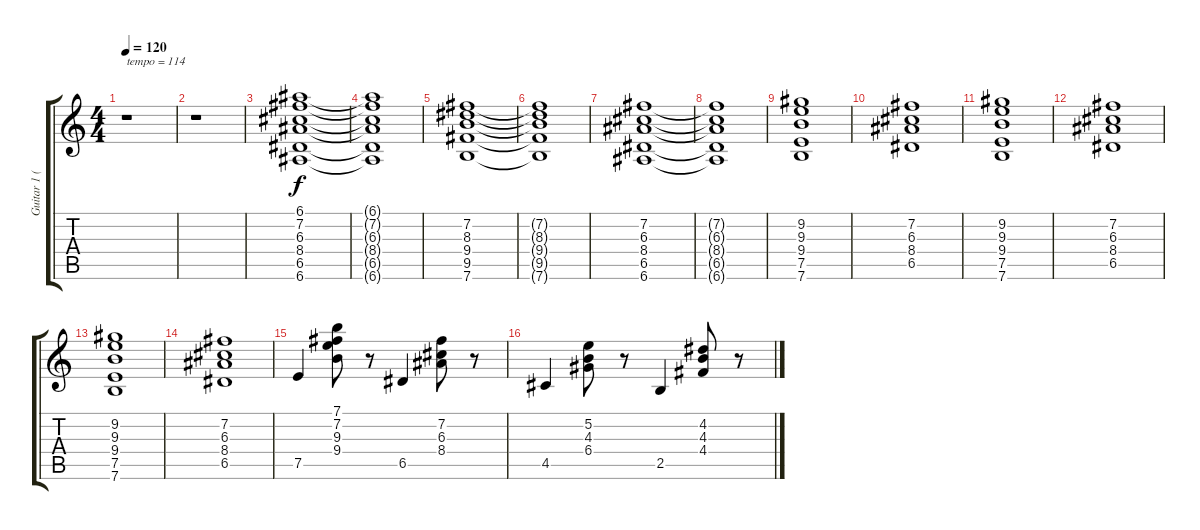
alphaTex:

\track ("Guitar 1 (Clean)" "Guitar 1 (") {instrument electricguitarclean}
\staff {score tabs}
\tuning (E4 B3 G3 D3 A2 E2) {hide}
\ts (4 4)
\tempo 120
\clef g2
\ks c
r.1{txt "tempo = 114" dy f instrument electricguitarclean} |
r.1 |
(6.1 7.2 6.3 8.4 6.5 6.6).1 |
(6.1{t} 7.2{t} 6.3{t} 8.4{t} 6.5{t} 6.6{t}).1 |
(7.2 8.3 9.4 9.5 7.6).1 |
(7.2{t} 8.3{t} 9.4{t} 9.5{t} 7.6{t}).1 |
(7.2 6.3 8.4 6.5 6.6).1 |
(7.2{t} 6.3{t} 8.4{t} 6.5{t} 6.6{t}).1 |
(9.2 9.3 9.4 7.5 7.6).1 |
(7.2 6.3 8.4 6.5).1 |
(9.2 9.3 9.4 7.5 7.6).1 |
(7.2 6.3 8.4 6.5).1 |
(9.2 9.3 9.4 7.5 7.6).1 |
(7.2 6.3 8.4 6.5).1 |
7.5.4 (7.1 7.2 9.3 9.4).8 r.8 6.5.4 (7.2 6.3 8.4).8 r.8 |
4.5.4 (5.2 4.3 6.4).8 r.8 2.5.4 (4.2 4.3 4.4).8 r.8
